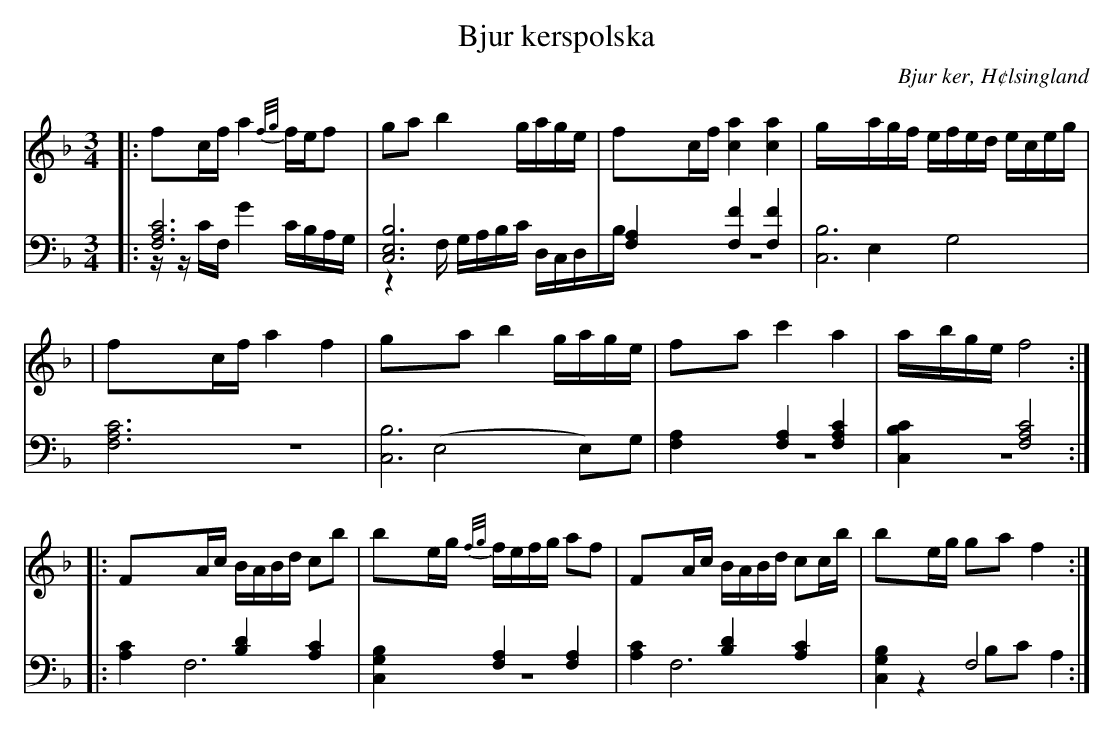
X:1
T: Bjur kerspolska
O: Bjur ker, H¢lsingland
M: 3/4
L: 1/8
K: F
V:1
V:2
V:3 merge
V: 1
|:fc/f/ a2 {f/g/}f/e/f|ga b2 g/a/g/e/|fc/f/ [c2a2] [c2a2]|g/a/g/f/ e/f/e/d/ e/c/e/g/|
|fc/f/ a2 f2|ga b2 g/a/g/e/|fa c'2 a2| a/b/g/e/ f4:|
|:FA/c/ B/A/B/d/ cb|be/g/ {f/g/}f/e/f/g/ af|FA/c/ B/A/B/d/ cc/b/|be/g/ ga f2:|
V:2 clef=bass
|:[F,6A,6C6]|[C,6E,6B,6]|[F,2A,2] [F,2F2] [F,2F2]|[C,6B,6]|
[F,6A,6C6]|[C,6B,6]|[F,2A,2] [F,2A,2] [F,2A,2C2]|[C,2B,2C2] [F,4A,4C4]:|
 |:[A,2C2] [B,2D2] [A,2C2]|[C,2G,2B,2] [F,2A,2] [F,2A,2]|[A,2C2] [B,2D2] [A,2C2]|[C,2G,2B,2] F,4 :|
V:3 clef=bass
 |:z/z/C/F,/ G2 C/B,/A,/G,/|z2,/F,/ G,/A,/B,/C/ D,/C,/D,/B,/|z6|E,2 G,4|
 |z6|(E,4 E,)G,|z6|z6:|
|:F,6|z6|F,6|z2 B,C A,2:|
